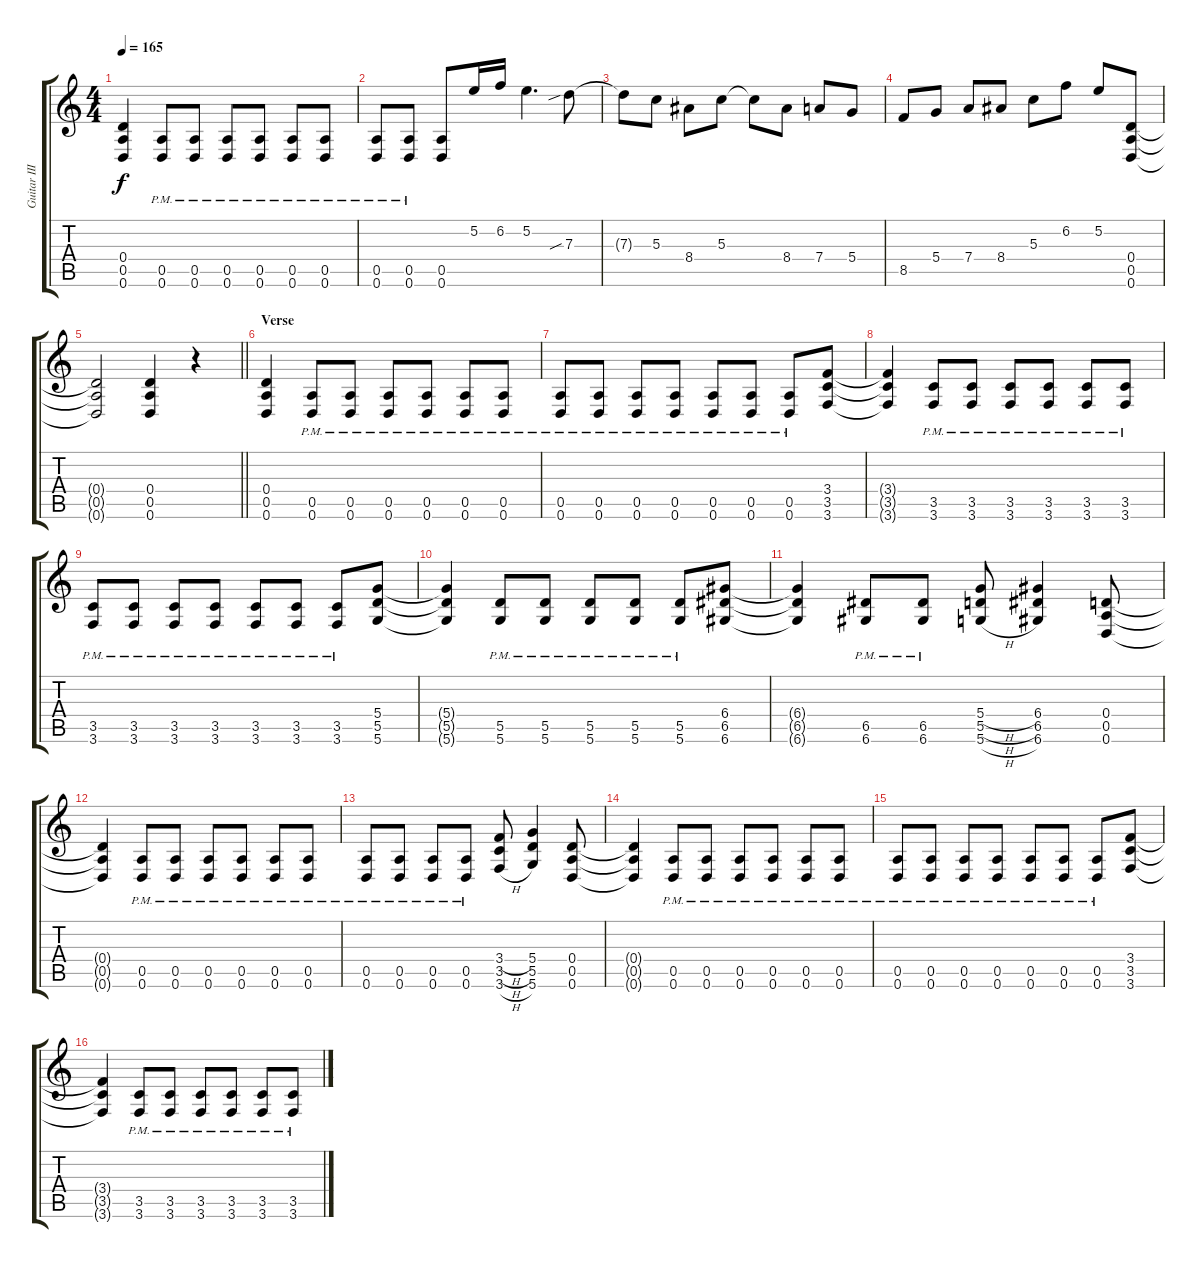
\track ("Guitar III" "Guitar III") {instrument distortionguitar}
\staff {score tabs}
\tuning (E4 B3 G3 D3 A2 D2) {hide}
\ts (4 4)
\tempo 165
\clef g2
\ks c
(0.4{t} 0.5{t} 0.6{t}).4{dy f} (0.5{pm} 0.6{pm}).8 (0.5{pm} 0.6{pm}).8 (0.5{pm} 0.6{pm}).8 (0.5{pm} 0.6{pm}).8 (0.5{pm} 0.6{pm}).8 (0.5{pm} 0.6{pm}).8 |
(0.5{pm} 0.6{pm}).8 (0.5{pm} 0.6{pm}).8 (0.5 0.6).8 5.2.16 6.2.16 5.2.4{d} 7.3{sib}.8 |
7.3{t}.8 5.3.8 8.4.8 5.3.8 5.3{t}.8 8.4.8 7.4.8 5.4.8 |
8.5.8 5.4.8 7.4.8 8.4.8 5.3.8 6.2.8 5.2.8 (0.4 0.5 0.6).8 |
\barLineRight lightlight
(0.4{t} 0.5{t} 0.6{t}).2 (0.4 0.5 0.6).4 r.4 |
\section ("" "Verse")
(0.4 0.5 0.6).4 (0.5{pm} 0.6{pm}).8 (0.5{pm} 0.6{pm}).8 (0.5{pm} 0.6{pm}).8 (0.5{pm} 0.6{pm}).8 (0.5{pm} 0.6{pm}).8 (0.5{pm} 0.6{pm}).8 |
(0.5{pm} 0.6{pm}).8 (0.5{pm} 0.6{pm}).8 (0.5{pm} 0.6{pm}).8 (0.5{pm} 0.6{pm}).8 (0.5{pm} 0.6{pm}).8 (0.5{pm} 0.6{pm}).8 (0.5{pm} 0.6{pm}).8 (3.4 3.5 3.6).8 |
(3.4{t} 3.5{t} 3.6{t}).4 (3.5{pm} 3.6{pm}).8 (3.5{pm} 3.6{pm}).8 (3.5{pm} 3.6{pm}).8 (3.5{pm} 3.6{pm}).8 (3.5{pm} 3.6{pm}).8 (3.5{pm} 3.6{pm}).8 |
(3.5{pm} 3.6{pm}).8 (3.5{pm} 3.6{pm}).8 (3.5{pm} 3.6{pm}).8 (3.5{pm} 3.6{pm}).8 (3.5{pm} 3.6{pm}).8 (3.5{pm} 3.6{pm}).8 (3.5{pm} 3.6{pm}).8 (5.4 5.5 5.6).8 |
(5.4{t} 5.5{t} 5.6{t}).4 (5.5{pm} 5.6{pm}).8 (5.5{pm} 5.6{pm}).8 (5.5{pm} 5.6{pm}).8 (5.5{pm} 5.6{pm}).8 (5.5{pm} 5.6{pm}).8 (6.4 6.5 6.6).8 |
(6.4{t} 6.5{t} 6.6{t}).4 (6.5{pm} 6.6{pm}).8 (6.5{pm} 6.6{pm}).8 (5.4{h} 5.5{h} 5.6{h}).8 (6.4 6.5 6.6).4 (0.4 0.5 0.6).8 |
(0.4{t} 0.5{t} 0.6{t}).4 (0.5{pm} 0.6{pm}).8 (0.5{pm} 0.6{pm}).8 (0.5{pm} 0.6{pm}).8 (0.5{pm} 0.6{pm}).8 (0.5{pm} 0.6{pm}).8 (0.5{pm} 0.6{pm}).8 |
(0.5{pm} 0.6{pm}).8 (0.5{pm} 0.6{pm}).8 (0.5{pm} 0.6{pm}).8 (0.5{pm} 0.6{pm}).8 (3.4{h} 3.5{h} 3.6{h}).8 (5.4 5.5 5.6).4 (0.4 0.5 0.6).8 |
(0.4{t} 0.5{t} 0.6{t}).4 (0.5{pm} 0.6{pm}).8 (0.5{pm} 0.6{pm}).8 (0.5{pm} 0.6{pm}).8 (0.5{pm} 0.6{pm}).8 (0.5{pm} 0.6{pm}).8 (0.5{pm} 0.6{pm}).8 |
(0.5{pm} 0.6{pm}).8 (0.5{pm} 0.6{pm}).8 (0.5{pm} 0.6{pm}).8 (0.5{pm} 0.6{pm}).8 (0.5{pm} 0.6{pm}).8 (0.5{pm} 0.6{pm}).8 (0.5{pm} 0.6{pm}).8 (3.4 3.5 3.6).8 |
(3.4{t} 3.5{t} 3.6{t}).4 (3.5{pm} 3.6{pm}).8 (3.5{pm} 3.6{pm}).8 (3.5{pm} 3.6{pm}).8 (3.5{pm} 3.6{pm}).8 (3.5{pm} 3.6{pm}).8 (3.5{pm} 3.6{pm}).8
